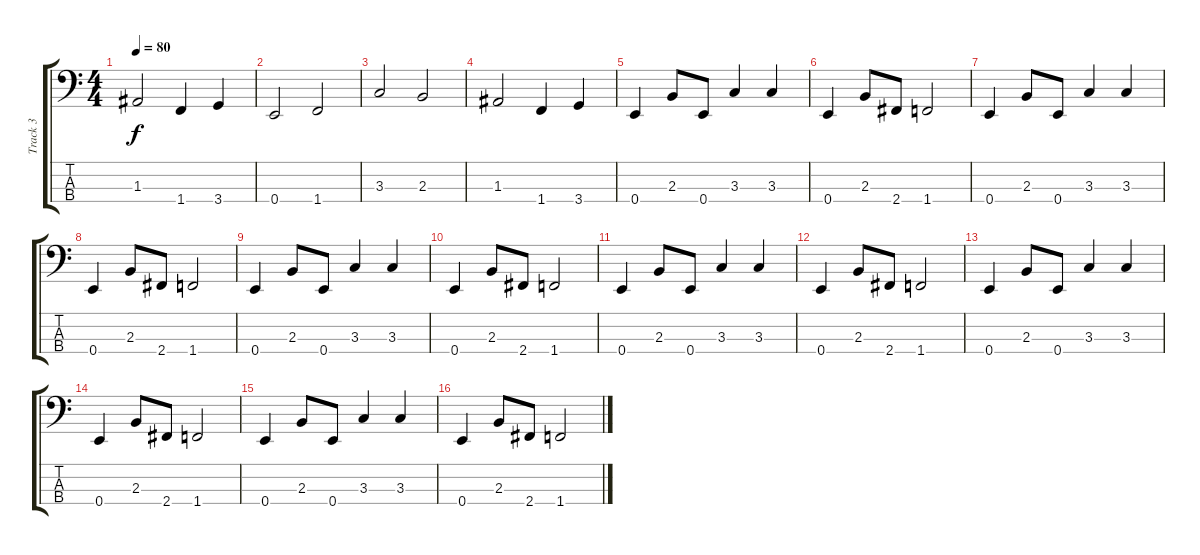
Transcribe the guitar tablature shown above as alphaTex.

\track ("Track 3" "Track 3") {instrument electricbassfinger}
\staff {score tabs}
\tuning (G2 D2 A1 E1) {hide}
\ts (4 4)
\tempo 80
\clef f4
\ks c
1.3.2{dy f} 1.4.4 3.4.4 |
0.4.2 1.4.2 |
3.3.2 2.3.2 |
1.3.2 1.4.4 3.4.4 |
0.4.4 2.3.8 0.4.8 3.3.4 3.3.4 |
0.4.4 2.3.8 2.4.8 1.4.2 |
0.4.4 2.3.8 0.4.8 3.3.4 3.3.4 |
0.4.4 2.3.8 2.4.8 1.4.2 |
0.4.4 2.3.8 0.4.8 3.3.4 3.3.4 |
0.4.4 2.3.8 2.4.8 1.4.2 |
0.4.4 2.3.8 0.4.8 3.3.4 3.3.4 |
0.4.4 2.3.8 2.4.8 1.4.2 |
0.4.4 2.3.8 0.4.8 3.3.4 3.3.4 |
0.4.4 2.3.8 2.4.8 1.4.2 |
0.4.4 2.3.8 0.4.8 3.3.4 3.3.4 |
0.4.4 2.3.8 2.4.8 1.4.2
